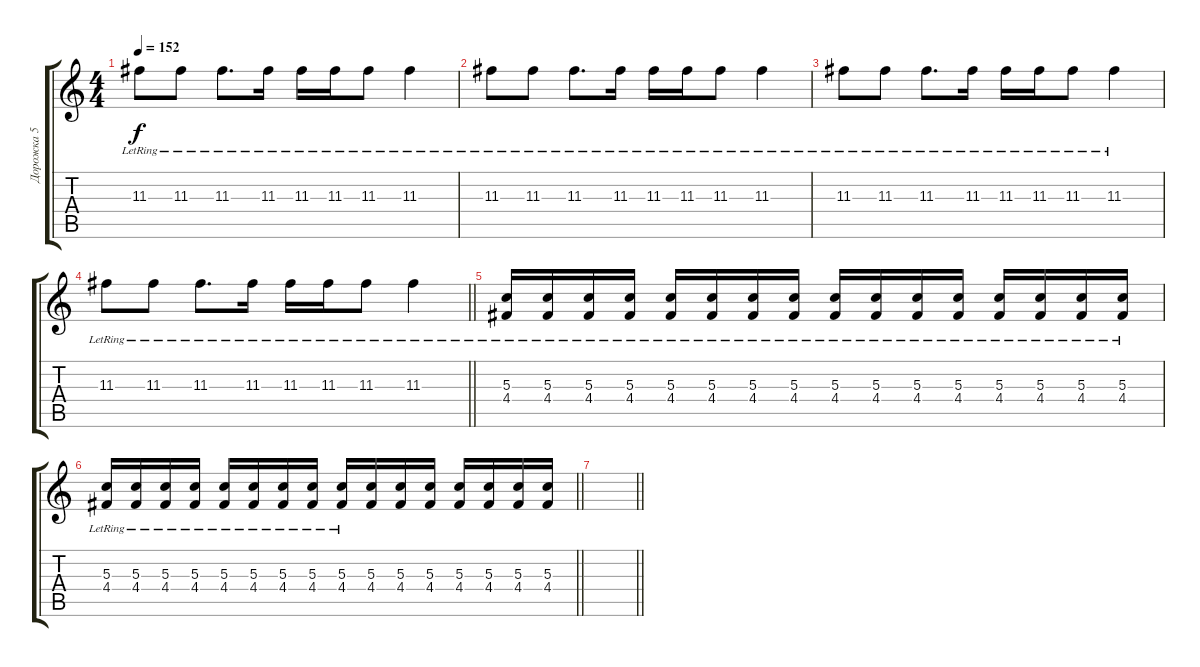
\track ("Дорожка 5" "Дорожка 5") {instrument overdrivenguitar}
\staff {score tabs}
\tuning (E4 B3 G3 D3 A2 E2) {hide}
\ts (4 4)
\tempo 152
\clef g2
\ks c
11.3{lr}.8{dy f} 11.3{lr}.8 11.3{lr}.8{d} 11.3{lr}.16 11.3{lr}.16 11.3{lr}.16 11.3{lr}.8 11.3{lr}.4 |
11.3{lr}.8 11.3{lr}.8 11.3{lr}.8{d} 11.3{lr}.16 11.3{lr}.16 11.3{lr}.16 11.3{lr}.8 11.3{lr}.4 |
11.3{lr}.8 11.3{lr}.8 11.3{lr}.8{d} 11.3{lr}.16 11.3{lr}.16 11.3{lr}.16 11.3{lr}.8 11.3{lr}.4 |
\barLineRight lightlight
11.3{lr}.8 11.3{lr}.8 11.3{lr}.8{d} 11.3{lr}.16 11.3{lr}.16 11.3{lr}.16 11.3{lr}.8 11.3{lr}.4 |
(5.3{lr} 4.4{lr}).16 (5.3{lr} 4.4{lr}).16 (5.3{lr} 4.4{lr}).16 (5.3{lr} 4.4{lr}).16 (5.3{lr} 4.4{lr}).16 (5.3{lr} 4.4{lr}).16 (5.3{lr} 4.4{lr}).16 (5.3{lr} 4.4{lr}).16 (5.3{lr} 4.4{lr}).16 (5.3{lr} 4.4{lr}).16 (5.3{lr} 4.4{lr}).16 (5.3{lr} 4.4{lr}).16 (5.3{lr} 4.4{lr}).16 (5.3{lr} 4.4{lr}).16 (5.3{lr} 4.4{lr}).16 (5.3{lr} 4.4{lr}).16 |
\barLineRight lightlight
(5.3{lr} 4.4{lr}).16 (5.3{lr} 4.4{lr}).16 (5.3{lr} 4.4{lr}).16 (5.3{lr} 4.4{lr}).16 (5.3{lr} 4.4{lr}).16 (5.3{lr} 4.4{lr}).16 (5.3{lr} 4.4{lr}).16 (5.3{lr} 4.4{lr}).16 (5.3{lr} 4.4{lr}).16 (5.3 4.4).16 (5.3 4.4).16 (5.3 4.4).16 (5.3 4.4).16 (5.3 4.4).16 (5.3 4.4).16 (5.3 4.4).16 |
\barLineRight lightlight
